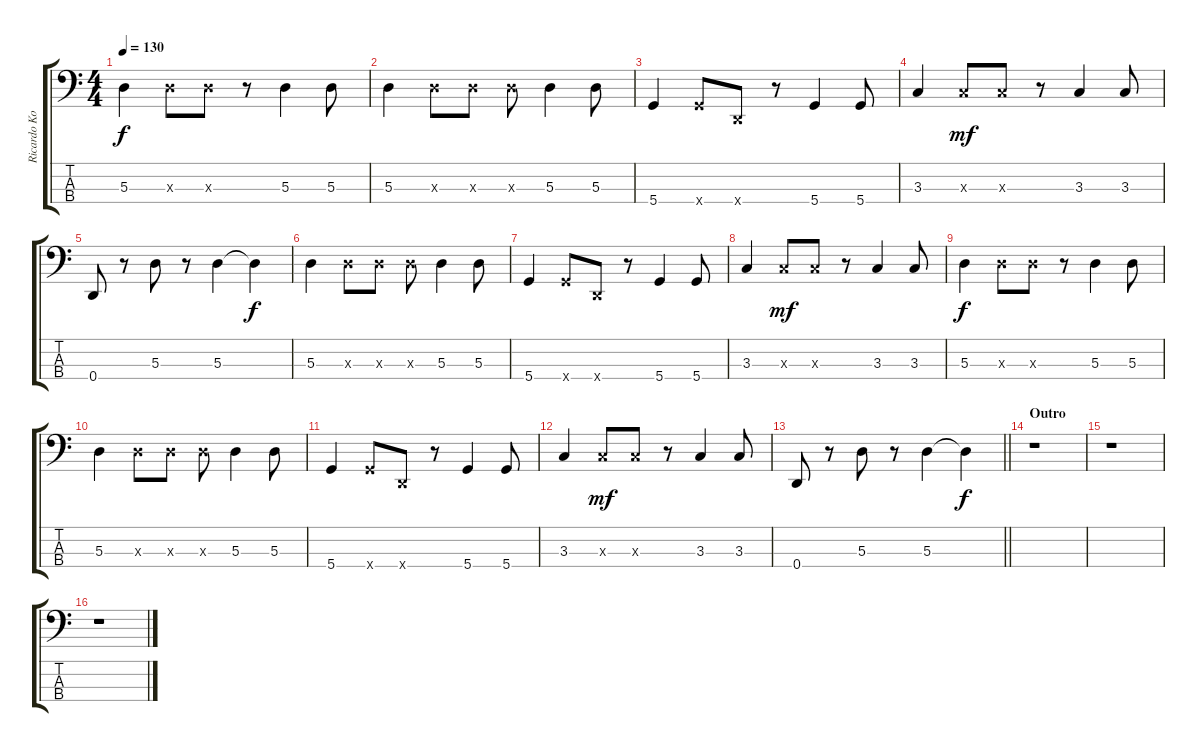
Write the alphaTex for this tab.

\track ("Ricardo Koctus" "Ricardo Ko") {instrument electricbassfinger}
\staff {score tabs}
\tuning (G2 D2 A1 D1) {hide}
\ts (4 4)
\tempo 130
\clef f4
\ks c
5.3.4{dy f} 5.3{x}.8 5.3{x}.8 r.8 5.3.4 5.3.8 |
5.3.4 5.3{x}.8 5.3{x}.8 5.3{x}.8 5.3.4 5.3.8 |
5.4.4 5.4{x}.8 0.4{x}.8 r.8 5.4.4 5.4.8 |
3.3.4 3.3{x}.8{dy mf} 3.3{x}.8 r.8 3.3.4 3.3.8 |
0.4.8 r.8 5.3.8 r.8 5.3.4 5.3{t}.4{dy f} |
5.3.4 5.3{x}.8 5.3{x}.8 5.3{x}.8 5.3.4 5.3.8 |
5.4.4 5.4{x}.8 0.4{x}.8 r.8 5.4.4 5.4.8 |
3.3.4 3.3{x}.8{dy mf} 3.3{x}.8 r.8 3.3.4 3.3.8 |
5.3.4{dy f} 5.3{x}.8 5.3{x}.8 r.8 5.3.4 5.3.8 |
5.3.4 5.3{x}.8 5.3{x}.8 5.3{x}.8 5.3.4 5.3.8 |
5.4.4 5.4{x}.8 0.4{x}.8 r.8 5.4.4 5.4.8 |
3.3.4 3.3{x}.8{dy mf} 3.3{x}.8 r.8 3.3.4 3.3.8 |
\barLineRight lightlight
0.4.8 r.8 5.3.8 r.8 5.3.4 5.3{t}.4{dy f} |
\section ("" "Outro")
r.1 |
r.1 |
r.1
